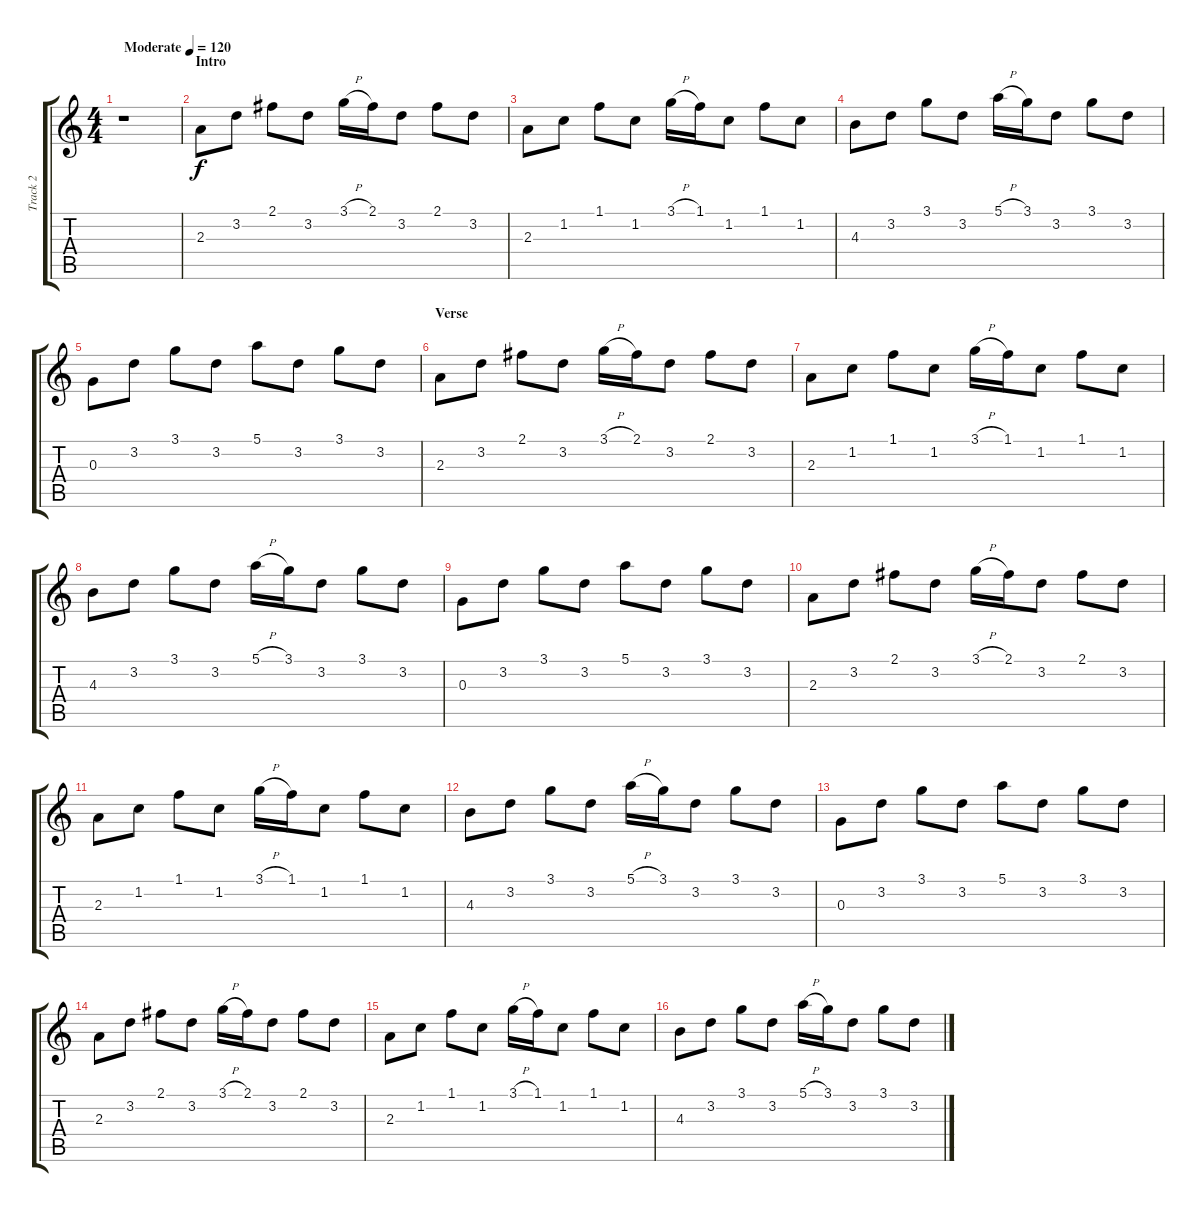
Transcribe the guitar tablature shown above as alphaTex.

\track ("Track 2" "Track 2") {instrument electricguitarclean}
\staff {score tabs}
\tuning (E4 B3 G3 D3 A2 E2) {hide}
\ts (4 4)
\tempo (120 "Moderate")
\clef g2
\ks c
r.1{dy f instrument electricguitarclean} |
\section ("" "Intro")
2.3.8 3.2.8 2.1.8 3.2.8 3.1{h}.16 2.1.16 3.2.8 2.1.8 3.2.8 |
2.3.8 1.2.8 1.1.8 1.2.8 3.1{h}.16 1.1.16 1.2.8 1.1.8 1.2.8 |
4.3.8 3.2.8 3.1.8 3.2.8 5.1{h}.16 3.1.16 3.2.8 3.1.8 3.2.8 |
0.3.8 3.2.8 3.1.8 3.2.8 5.1.8 3.2.8 3.1.8 3.2.8 |
\section ("" "Verse")
2.3.8 3.2.8 2.1.8 3.2.8 3.1{h}.16 2.1.16 3.2.8 2.1.8 3.2.8 |
2.3.8 1.2.8 1.1.8 1.2.8 3.1{h}.16 1.1.16 1.2.8 1.1.8 1.2.8 |
4.3.8 3.2.8 3.1.8 3.2.8 5.1{h}.16 3.1.16 3.2.8 3.1.8 3.2.8 |
0.3.8 3.2.8 3.1.8 3.2.8 5.1.8 3.2.8 3.1.8 3.2.8 |
2.3.8 3.2.8 2.1.8 3.2.8 3.1{h}.16 2.1.16 3.2.8 2.1.8 3.2.8 |
2.3.8 1.2.8 1.1.8 1.2.8 3.1{h}.16 1.1.16 1.2.8 1.1.8 1.2.8 |
4.3.8 3.2.8 3.1.8 3.2.8 5.1{h}.16 3.1.16 3.2.8 3.1.8 3.2.8 |
0.3.8 3.2.8 3.1.8 3.2.8 5.1.8 3.2.8 3.1.8 3.2.8 |
2.3.8 3.2.8 2.1.8 3.2.8 3.1{h}.16 2.1.16 3.2.8 2.1.8 3.2.8 |
2.3.8 1.2.8 1.1.8 1.2.8 3.1{h}.16 1.1.16 1.2.8 1.1.8 1.2.8 |
4.3.8 3.2.8 3.1.8 3.2.8 5.1{h}.16 3.1.16 3.2.8 3.1.8 3.2.8
